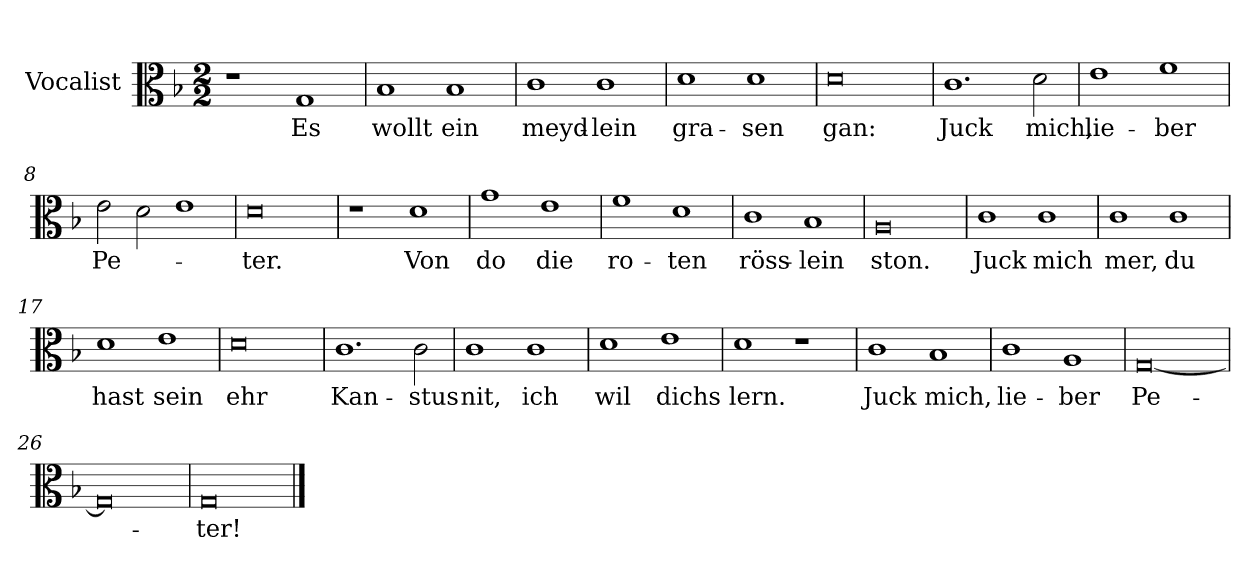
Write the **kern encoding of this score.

**kern	**text
*part1	*part1
*staff1	*staff1
*I"Vocalist	*
*clefC3	*
*k[b-]	*
*M2/2	*
=1	=1
!LO:N:vis=1	!
2r	.
!LO:N:vis=1	!
2G	Es
=2	=2
!LO:N:vis=1	!
2B-	wollt
!LO:N:vis=1	!
2B-	ein
=3	=3
!LO:N:vis=1	!
2c	meyd-
!LO:N:vis=1	!
2c	-lein
=4	=4
!LO:N:vis=1	!
2d	gra-
!LO:N:vis=1	!
2d	-sen
=5	=5
!LO:N:vis=0	!
1d	gan:
=6	=6
!LO:N:vis=1.	!
2.c	Juck
!LO:N:vis=2	!
4d	mich,
=7	=7
!LO:N:vis=1	!
2e	lie-
!LO:N:vis=1	!
2f	-ber
=8	=8
!LO:N:vis=2	!
4e	Pe-
!LO:N:vis=2	!
4d	.
!LO:N:vis=1	!
2e	.
=9	=9
!LO:N:vis=0	!
1d	-ter.
=10	=10
!LO:N:vis=1	!
2r	.
!LO:N:vis=1	!
2d	Von
=11	=11
!LO:N:vis=1	!
2g	do
!LO:N:vis=1	!
2e	die
=12	=12
!LO:N:vis=1	!
2f	ro-
!LO:N:vis=1	!
2d	-ten
=13	=13
!LO:N:vis=1	!
2c	röss-
!LO:N:vis=1	!
2B-	-lein
=14	=14
!LO:N:vis=0	!
1A	ston.
=15	=15
!LO:N:vis=1	!
2c	Juck
!LO:N:vis=1	!
2c	mich
=16	=16
!LO:N:vis=1	!
2c	mer,
!LO:N:vis=1	!
2c	du
=17	=17
!LO:N:vis=1	!
2d	hast
!LO:N:vis=1	!
2e	sein
=18	=18
!LO:N:vis=0	!
1d	ehr
=19	=19
!LO:N:vis=1.	!
2.c	Kan-
!LO:N:vis=2	!
4c	-stus
=20	=20
!LO:N:vis=1	!
2c	nit,
!LO:N:vis=1	!
2c	ich
=21	=21
!LO:N:vis=1	!
2d	wil
!LO:N:vis=1	!
2e	dichs
=22	=22
!LO:N:vis=1	!
2d	lern.
!LO:N:vis=1	!
2r	.
=23	=23
!LO:N:vis=1	!
2c	Juck
!LO:N:vis=1	!
2B-	mich,
=24	=24
!LO:N:vis=1	!
2c	lie-
!LO:N:vis=1	!
2A	-ber
=25	=25
!LO:N:vis=0	!
[1G	Pe-
=26	=26
!LO:N:vis=0	!
1G]	.
=27	=27
!LO:N:vis=0	!
1G	-ter!
==	==
*-	*-
